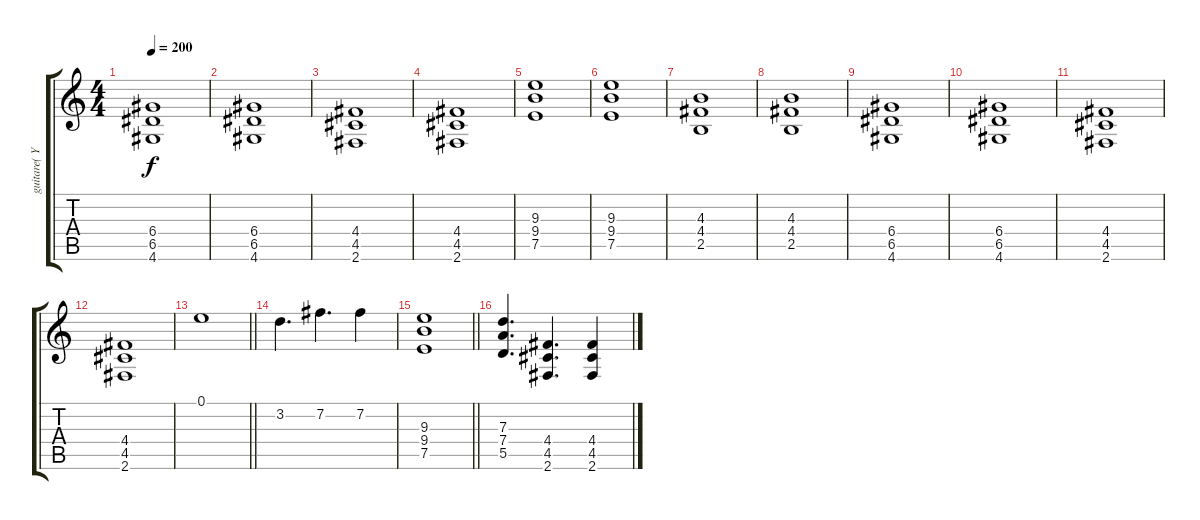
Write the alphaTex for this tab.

\track ("guitare( Yves ) " "guitare( Y") {instrument distortionguitar}
\staff {score tabs}
\tuning (E4 B3 G3 D3 A2 E2) {hide}
\ts (4 4)
\tempo 200
\clef g2
\ks c
(6.4 6.5 4.6).1{dy f} |
(6.4 6.5 4.6).1 |
(4.4 4.5 2.6).1 |
(4.4 4.5 2.6).1 |
(9.3 9.4 7.5).1 |
(9.3 9.4 7.5).1 |
(4.3 4.4 2.5).1 |
(4.3 4.4 2.5).1 |
(6.4 6.5 4.6).1 |
(6.4 6.5 4.6).1 |
(4.4 4.5 2.6).1 |
(4.4 4.5 2.6).1 |
\barLineRight lightlight
0.1.1 |
3.2.4{d} 7.2.4{d} 7.2.4 |
\barLineRight lightlight
(9.3 9.4 7.5).1 |
(7.3 7.4 5.5).4{d} (4.4 4.5 2.6).4{d} (4.4 4.5 2.6).4
